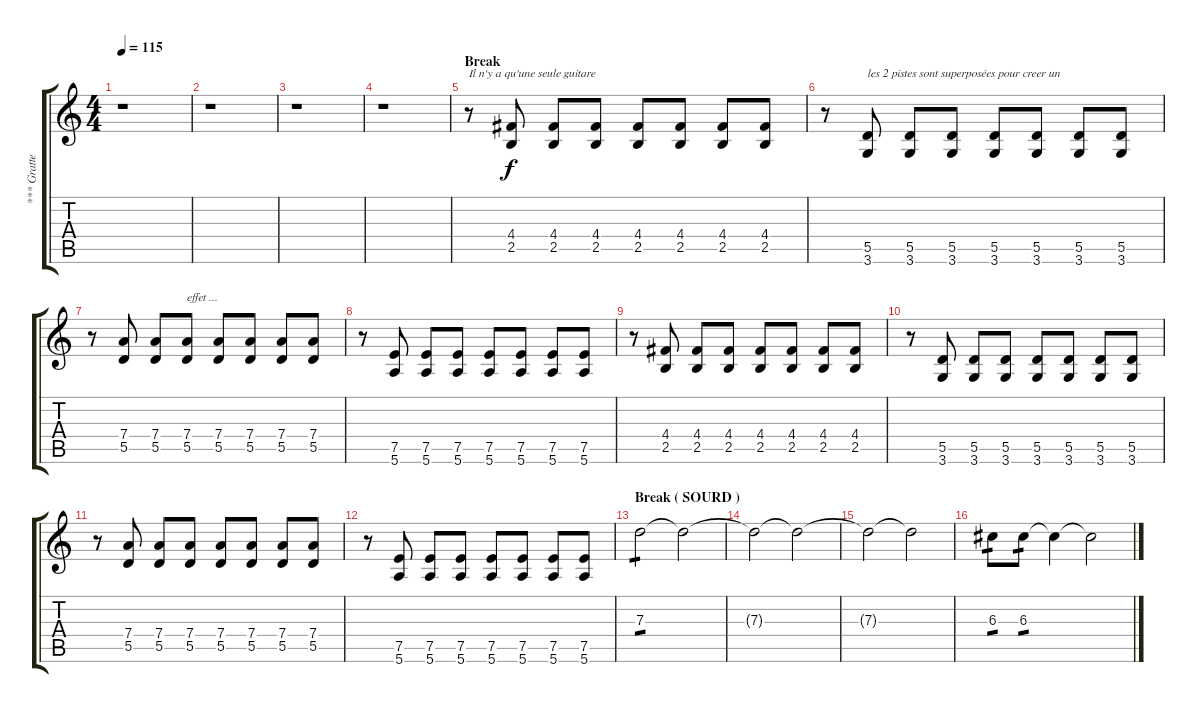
\track ("*** Gratte Clean ***" "*** Gratte") {instrument electricguitarclean}
\staff {score tabs}
\tuning (E4 B3 G3 D3 A2 E2) {hide}
\ts (4 4)
\tempo 115
\clef g2
\ks c
r.1{dy f} |
r.1 |
r.1 |
r.1 |
\section ("" "Break ")
r.8{txt "Il n'y a qu'une seule guitare" instrument acousticguitarsteel} (4.4 2.5).8 (4.4 2.5).8 (4.4 2.5).8 (4.4 2.5).8 (4.4 2.5).8 (4.4 2.5).8 (4.4 2.5).8 |
r.8 (5.5 3.6).8{txt "les 2 pistes sont superposées pour creer un"} (5.5 3.6).8 (5.5 3.6).8 (5.5 3.6).8 (5.5 3.6).8 (5.5 3.6).8 (5.5 3.6).8 |
r.8 (7.4 5.5).8 (7.4 5.5).8 (7.4 5.5).8{txt "effet ..."} (7.4 5.5).8 (7.4 5.5).8 (7.4 5.5).8 (7.4 5.5).8 |
r.8 (7.5 5.6).8 (7.5 5.6).8 (7.5 5.6).8 (7.5 5.6).8 (7.5 5.6).8 (7.5 5.6).8 (7.5 5.6).8 |
r.8 (4.4 2.5).8 (4.4 2.5).8 (4.4 2.5).8 (4.4 2.5).8 (4.4 2.5).8 (4.4 2.5).8 (4.4 2.5).8 |
r.8 (5.5 3.6).8 (5.5 3.6).8 (5.5 3.6).8 (5.5 3.6).8 (5.5 3.6).8 (5.5 3.6).8 (5.5 3.6).8 |
r.8 (7.4 5.5).8 (7.4 5.5).8 (7.4 5.5).8 (7.4 5.5).8 (7.4 5.5).8 (7.4 5.5).8 (7.4 5.5).8 |
r.8 (7.5 5.6).8 (7.5 5.6).8 (7.5 5.6).8 (7.5 5.6).8 (7.5 5.6).8 (7.5 5.6).8 (7.5 5.6).8 |
\section ("" "Break ( SOURD )")
7.3.2{tp 1} 7.3{t}.2 |
7.3{t}.2 7.3{t}.2 |
7.3{t}.2 7.3{t}.2 |
6.3.8{tp 1} 6.3.8{tp 1} 6.3{t}.4 6.3{t}.2
